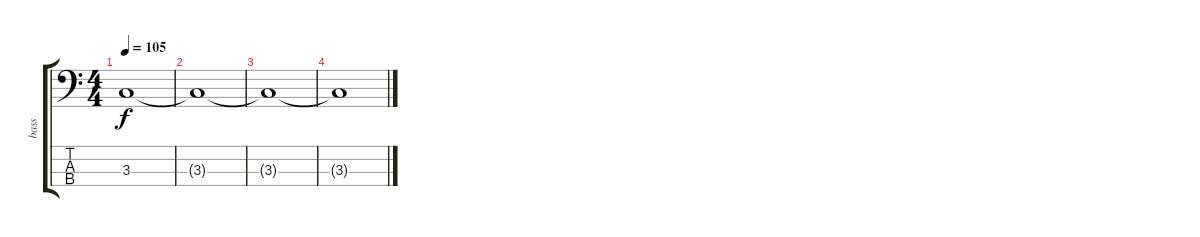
\track ("bass" "bass") {instrument electricbasspick}
\staff {score tabs}
\tuning (G2 D2 A1 E1) {hide}
\ts (4 4)
\tempo 105
\clef f4
\ks c
3.3.1{dy f volume 0} |
3.3{t}.1 |
3.3{t}.1 |
3.3{t}.1
